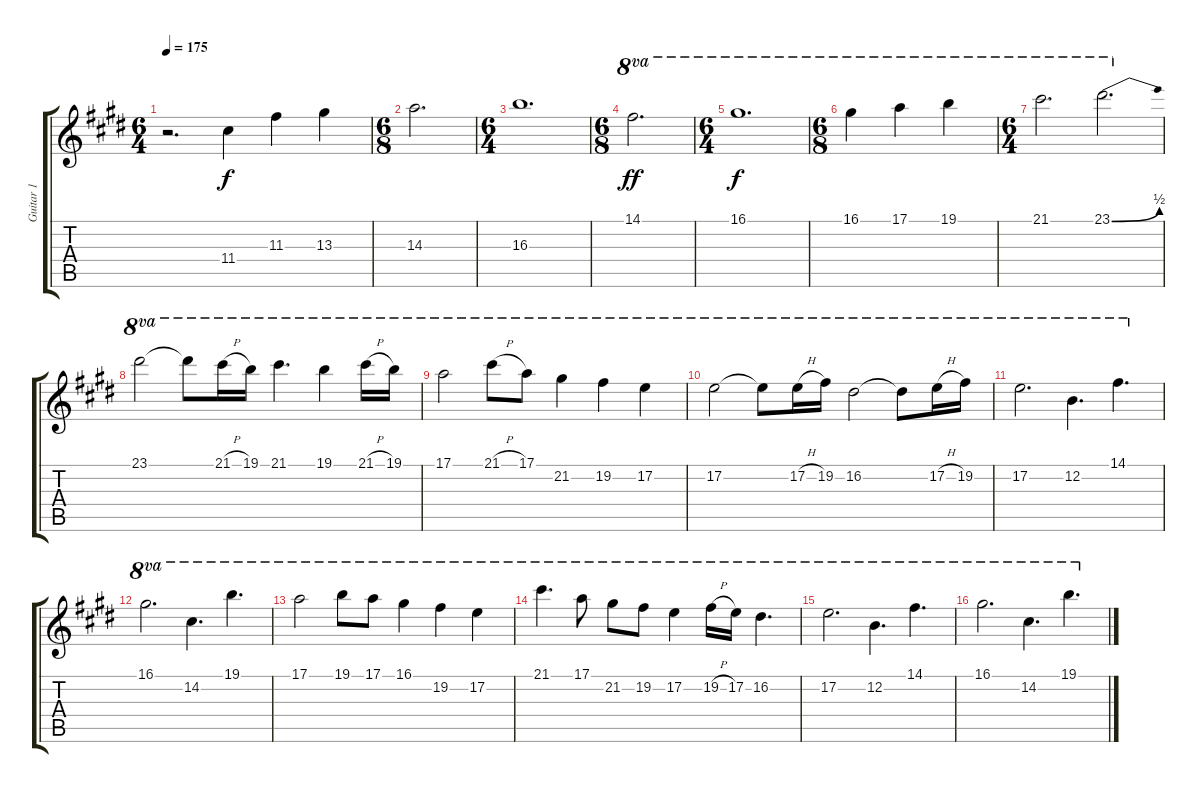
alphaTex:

\track ("Guitar 1" "Guitar 1") {instrument acousticguitarnylon}
\staff {score tabs}
\tuning (E4 B3 G3 D3 A2 E2) {hide}
\ts (6 4)
\tempo 175
\clef g2
\ks e
r.2{d dy f} 11.4.4 11.3.4 13.3.4 |
\ts (6 8)
14.3.2{d} |
\ts (6 4)
16.3.1{d} |
\ts (6 8)
14.1.2{d ot 8va dy ff} |
\ts (6 4)
16.1.1{d ot 8va dy f} |
\ts (6 8)
16.1.4{ot 8va} 17.1.4{ot 8va} 19.1.4{ot 8va} |
\ts (6 4)
21.1.2{d ot 8va} 23.1{be (bend 0 0 60 2)}.2{d ot 8va} |
23.1.2{ot 8va} 23.1{t}.8{ot 8va} 21.1{h}.16{ot 8va} 19.1.16{ot 8va} 21.1.4{d ot 8va} 19.1.4{ot 8va} 21.1{h}.16{ot 8va} 19.1.16{ot 8va} |
17.1.2{ot 8va} 21.1{h}.8{ot 8va} 17.1.8{ot 8va} 21.2.4{ot 8va} 19.2.4{ot 8va} 17.2.4{ot 8va} |
17.2.2{ot 8va} 17.2{t}.8{ot 8va} 17.2{h}.16{ot 8va} 19.2.16{ot 8va} 16.2.2{ot 8va} 16.2{t}.8{ot 8va} 17.2{h}.16{ot 8va} 19.2.16{ot 8va} |
17.2.2{d ot 8va} 12.2.4{d ot 8va} 14.1.4{d ot 8va} |
16.1.2{d ot 8va} 14.2.4{d ot 8va} 19.1.4{d ot 8va} |
17.1.2{ot 8va} 19.1.8{ot 8va} 17.1.8{ot 8va} 16.1.4{ot 8va} 19.2.4{ot 8va} 17.2.4{ot 8va} |
21.1.4{d ot 8va} 17.1.8{ot 8va} 21.2.8{ot 8va} 19.2.8{ot 8va} 17.2.4{ot 8va} 19.2{h}.16{ot 8va} 17.2.16{ot 8va} 16.2.4{d ot 8va} |
17.2.2{d ot 8va} 12.2.4{d ot 8va} 14.1.4{d ot 8va} |
16.1.2{d ot 8va} 14.2.4{d ot 8va} 19.1.4{d ot 8va}
